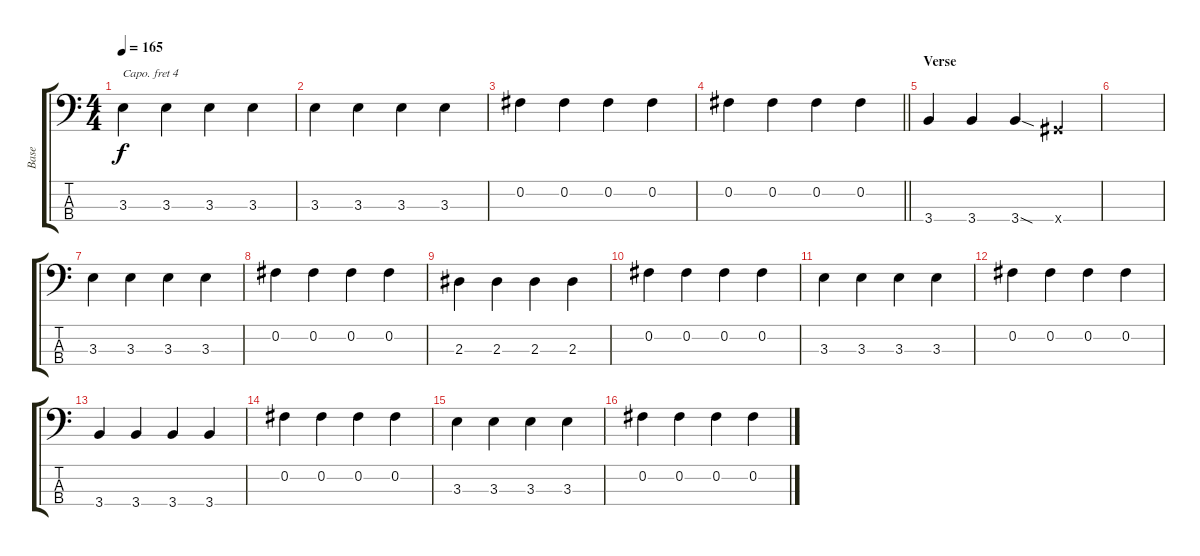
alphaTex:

\track ("Base" "Base") {instrument electricbassfinger}
\staff {score tabs}
\capo 4
\tuning (G2 D2 A1 E1) {hide}
\ts (4 4)
\tempo 165
\clef f4
\ks c
3.3.4{dy f} 3.3.4 3.3.4 3.3.4 |
3.3.4 3.3.4 3.3.4 3.3.4 |
0.2.4 0.2.4 0.2.4 0.2.4 |
\barLineRight lightlight
0.2.4 0.2.4 0.2.4 0.2.4 |
\section ("" "Verse")
3.4.4 3.4.4 3.4{sod}.4 0.4{x}.4 |
|
3.3.4 3.3.4 3.3.4 3.3.4 |
0.2.4 0.2.4 0.2.4 0.2.4 |
2.3.4 2.3.4 2.3.4 2.3.4 |
0.2.4 0.2.4 0.2.4 0.2.4 |
3.3.4 3.3.4 3.3.4 3.3.4 |
0.2.4 0.2.4 0.2.4 0.2.4 |
3.4.4 3.4.4 3.4.4 3.4.4 |
0.2.4 0.2.4 0.2.4 0.2.4 |
3.3.4 3.3.4 3.3.4 3.3.4 |
0.2.4 0.2.4 0.2.4 0.2.4
